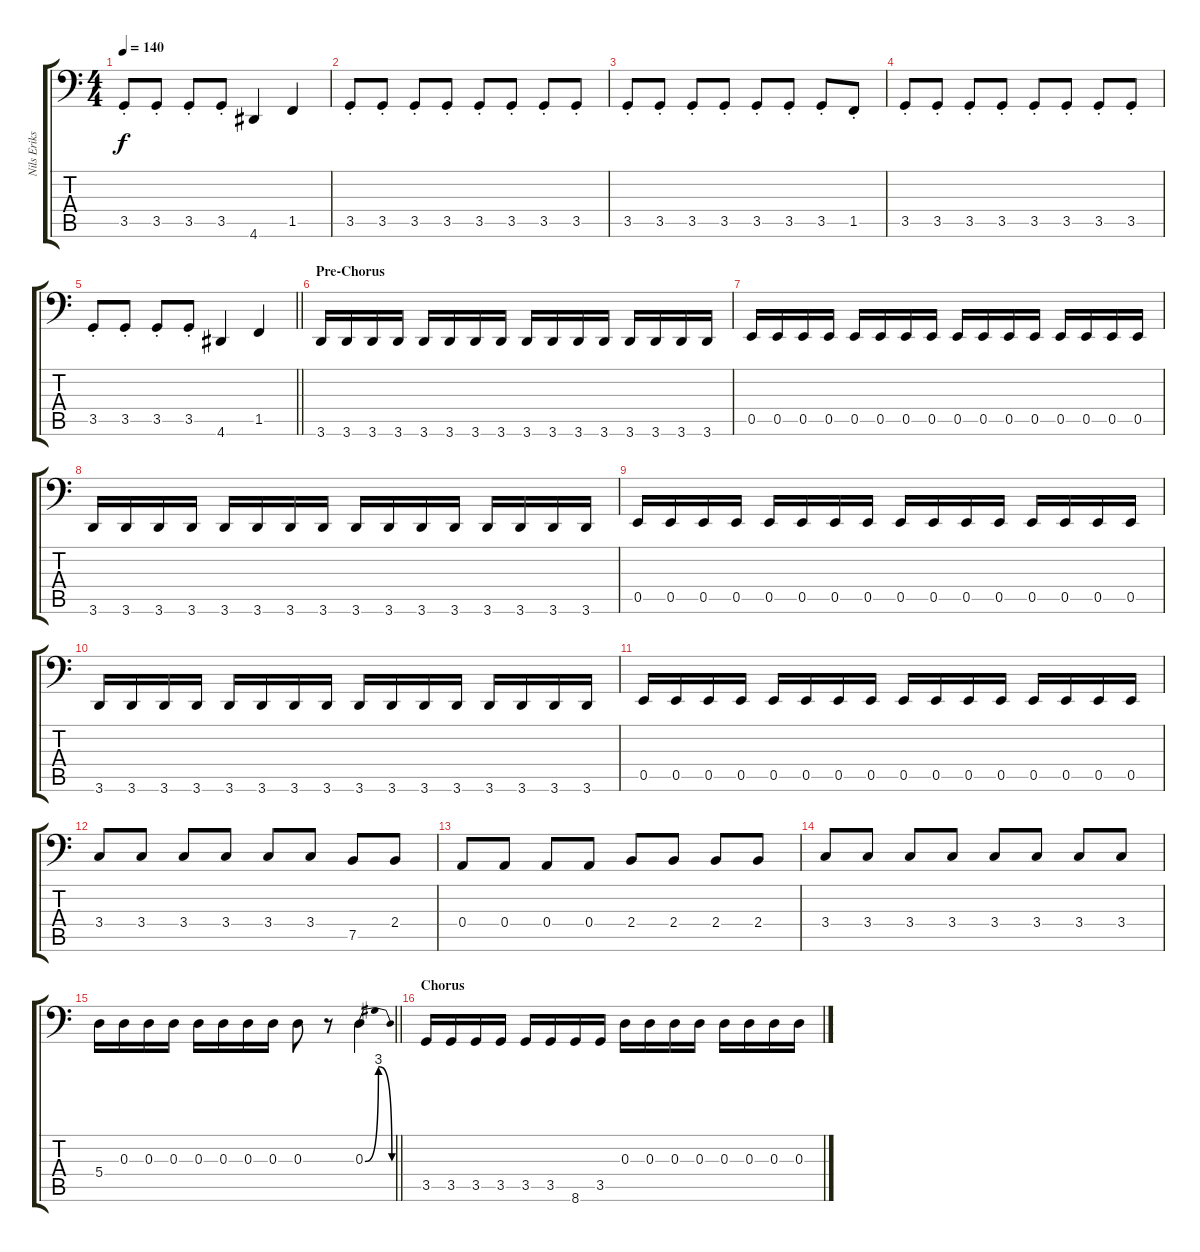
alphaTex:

\track ("Nils Eriksson" "Nils Eriks") {instrument electricbassfinger}
\staff {score tabs}
\tuning (C3 G2 D2 A1 E1 B0) {hide}
\ts (4 4)
\tempo 140
\clef f4
\ks c
3.5{st}.8{dy f} 3.5{st}.8 3.5{st}.8 3.5{st}.8 4.6.4 1.5.4 |
3.5{st}.8 3.5{st}.8 3.5{st}.8 3.5{st}.8 3.5{st}.8 3.5{st}.8 3.5{st}.8 3.5{st}.8 |
3.5{st}.8 3.5{st}.8 3.5{st}.8 3.5{st}.8 3.5{st}.8 3.5{st}.8 3.5{st}.8 1.5{st}.8 |
3.5{st}.8 3.5{st}.8 3.5{st}.8 3.5{st}.8 3.5{st}.8 3.5{st}.8 3.5{st}.8 3.5{st}.8 |
\barLineRight lightlight
3.5{st}.8 3.5{st}.8 3.5{st}.8 3.5{st}.8 4.6.4 1.5.4 |
\section ("" "Pre-Chorus")
3.6.16 3.6.16 3.6.16 3.6.16 3.6.16 3.6.16 3.6.16 3.6.16 3.6.16 3.6.16 3.6.16 3.6.16 3.6.16 3.6.16 3.6.16 3.6.16 |
0.5.16 0.5.16 0.5.16 0.5.16 0.5.16 0.5.16 0.5.16 0.5.16 0.5.16 0.5.16 0.5.16 0.5.16 0.5.16 0.5.16 0.5.16 0.5.16 |
3.6.16 3.6.16 3.6.16 3.6.16 3.6.16 3.6.16 3.6.16 3.6.16 3.6.16 3.6.16 3.6.16 3.6.16 3.6.16 3.6.16 3.6.16 3.6.16 |
0.5.16 0.5.16 0.5.16 0.5.16 0.5.16 0.5.16 0.5.16 0.5.16 0.5.16 0.5.16 0.5.16 0.5.16 0.5.16 0.5.16 0.5.16 0.5.16 |
3.6.16 3.6.16 3.6.16 3.6.16 3.6.16 3.6.16 3.6.16 3.6.16 3.6.16 3.6.16 3.6.16 3.6.16 3.6.16 3.6.16 3.6.16 3.6.16 |
0.5.16 0.5.16 0.5.16 0.5.16 0.5.16 0.5.16 0.5.16 0.5.16 0.5.16 0.5.16 0.5.16 0.5.16 0.5.16 0.5.16 0.5.16 0.5.16 |
3.4.8 3.4.8 3.4.8 3.4.8 3.4.8 3.4.8 7.5.8 2.4.8 |
0.4.8 0.4.8 0.4.8 0.4.8 2.4.8 2.4.8 2.4.8 2.4.8 |
3.4.8 3.4.8 3.4.8 3.4.8 3.4.8 3.4.8 3.4.8 3.4.8 |
\barLineRight lightlight
5.4.16 0.3.16 0.3.16 0.3.16 0.3.16 0.3.16 0.3.16 0.3.16 0.3.8 r.8 0.3{be (bendrelease 0 0 24 12 24 12 60 0)}.4 |
\section ("" "Chorus")
3.5.16 3.5.16 3.5.16 3.5.16 3.5.16 3.5.16 8.6.16 3.5.16 0.3.16 0.3.16 0.3.16 0.3.16 0.3.16 0.3.16 0.3.16 0.3.16
